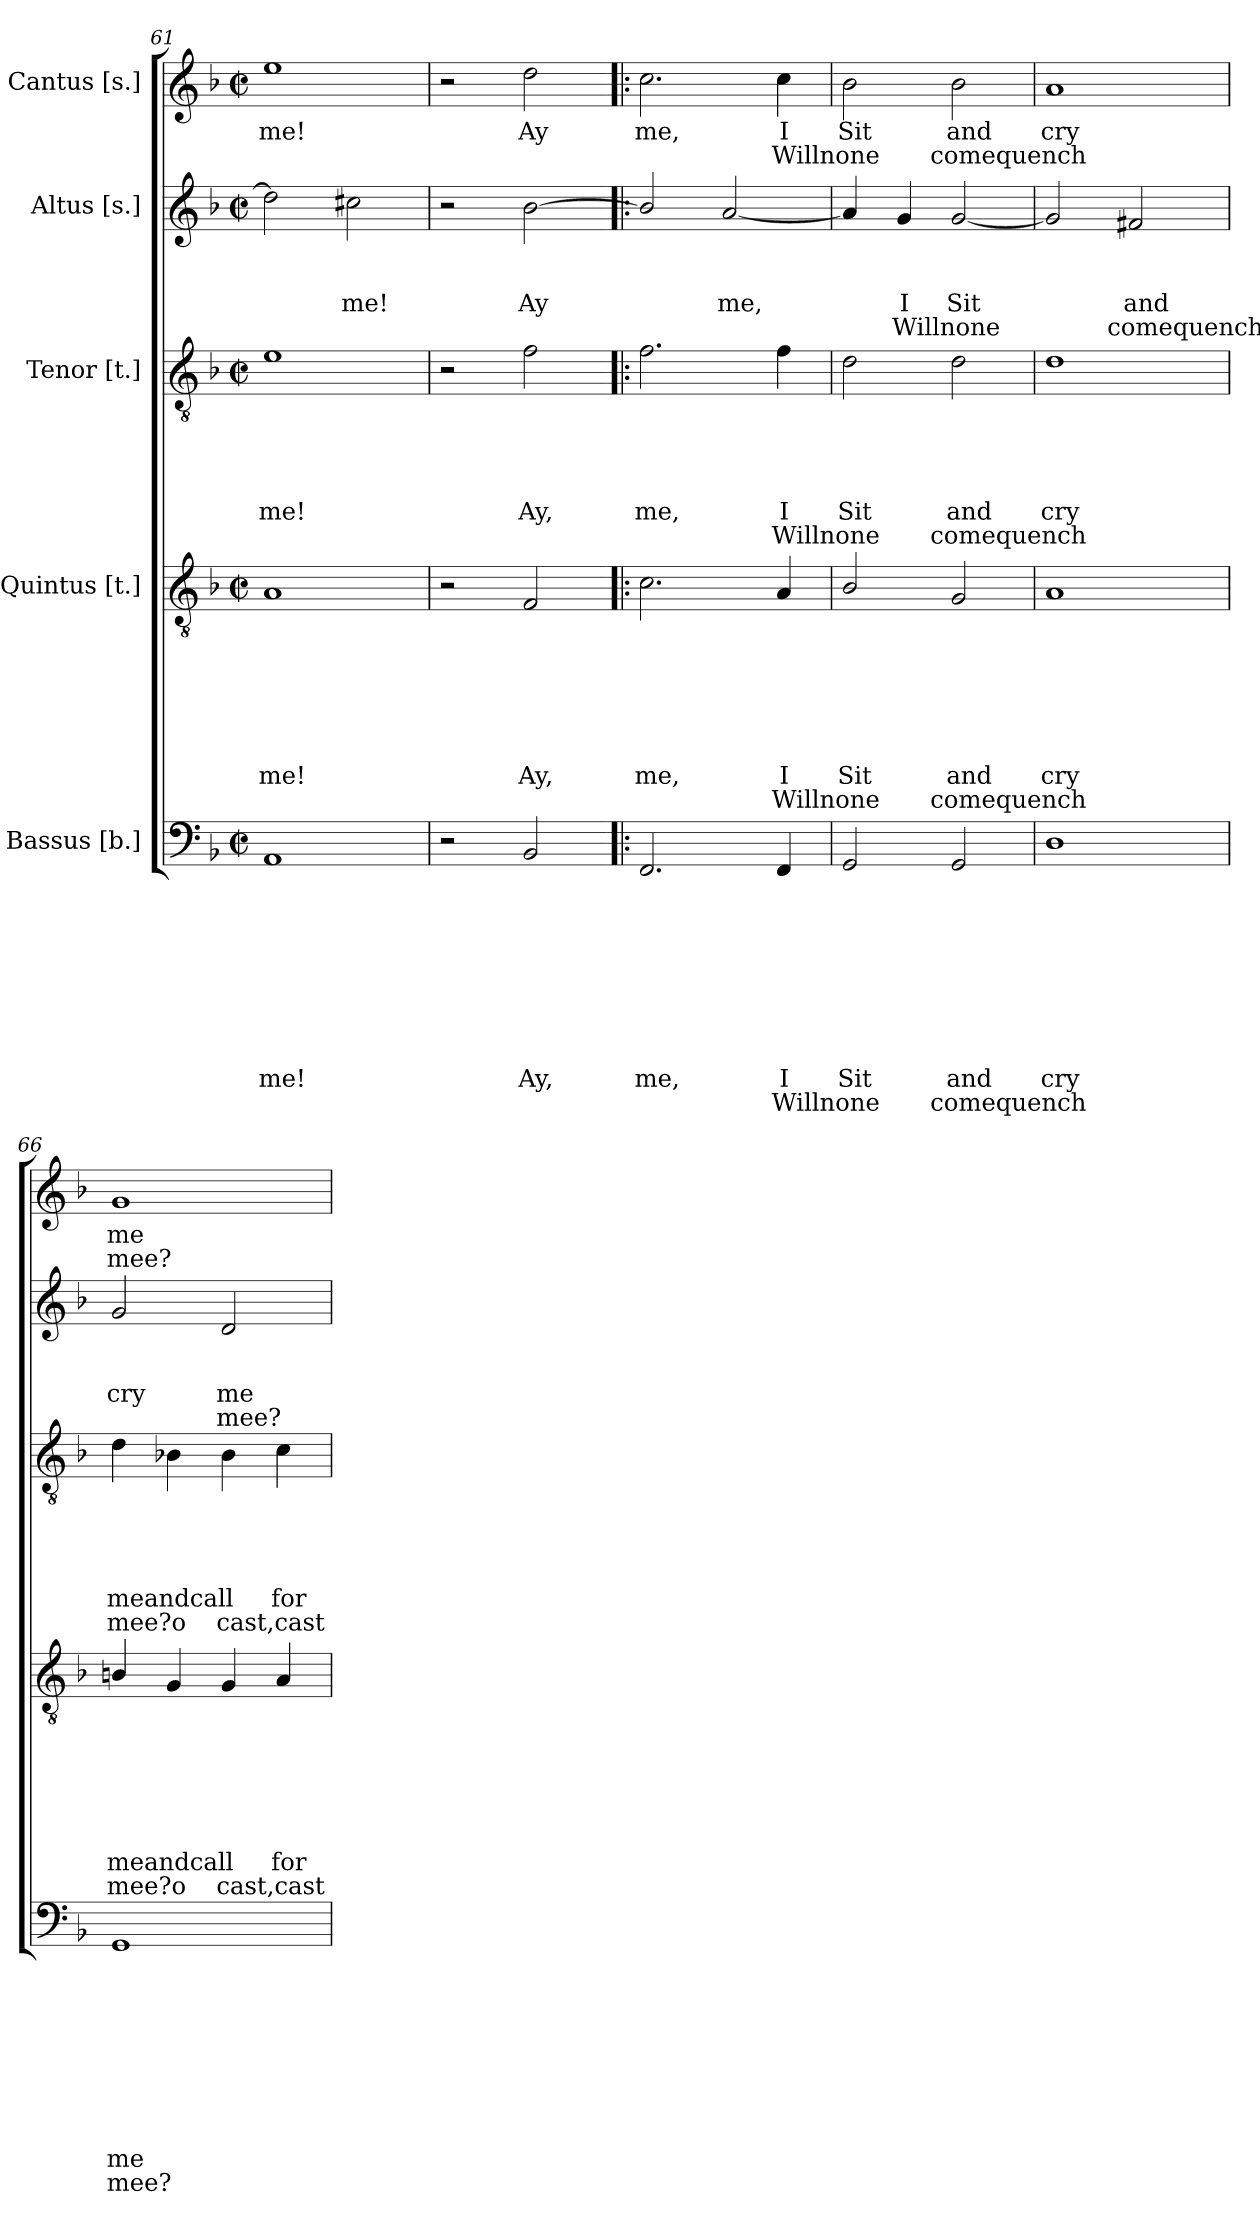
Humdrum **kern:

**kern	**text	**text	**text	**text	**text	**text	**text	**text	**text	**text	**kern	**text	**text	**text	**text	**text	**text	**text	**text	**kern	**text	**text	**text	**text	**text	**text	**kern	**text	**text	**text	**text	**kern	**text	**text
*part5	*part5	*part5	*part5	*part5	*part5	*part5	*part5	*part5	*part5	*part5	*part4	*part4	*part4	*part4	*part4	*part4	*part4	*part4	*part4	*part3	*part3	*part3	*part3	*part3	*part3	*part3	*part2	*part2	*part2	*part2	*part2	*part1	*part1	*part1
*staff5	*staff5	*staff5	*staff5	*staff5	*staff5	*staff5	*staff5	*staff5	*staff5	*staff5	*staff4	*staff4	*staff4	*staff4	*staff4	*staff4	*staff4	*staff4	*staff4	*staff3	*staff3	*staff3	*staff3	*staff3	*staff3	*staff3	*staff2	*staff2	*staff2	*staff2	*staff2	*staff1	*staff1	*staff1
*I"Bassus [b.]	*	*	*	*	*	*	*	*	*	*	*I"Quintus [t.]	*	*	*	*	*	*	*	*	*I"Tenor [t.]	*	*	*	*	*	*	*I"Altus [s.]	*	*	*	*	*I"Cantus [s.]	*	*
*clefF4	*	*	*	*	*	*	*	*	*	*	*clefGv2	*	*	*	*	*	*	*	*	*clefGv2	*	*	*	*	*	*	*clefG2	*	*	*	*	*clefG2	*	*
*k[b-]	*	*	*	*	*	*	*	*	*	*	*k[b-]	*	*	*	*	*	*	*	*	*k[b-]	*	*	*	*	*	*	*k[b-]	*	*	*	*	*k[b-]	*	*
*F:	*	*	*	*	*	*	*	*	*	*	*F:	*	*	*	*	*	*	*	*	*F:	*	*	*	*	*	*	*F:	*	*	*	*	*F:	*	*
*M2/2	*	*	*	*	*	*	*	*	*	*	*M2/2	*	*	*	*	*	*	*	*	*M2/2	*	*	*	*	*	*	*M2/2	*	*	*	*	*M2/2	*	*
*met(c|)	*	*	*	*	*	*	*	*	*	*	*met(c|)	*	*	*	*	*	*	*	*	*met(c|)	*	*	*	*	*	*	*met(c|)	*	*	*	*	*met(c|)	*	*
=61	=61	=61	=61	=61	=61	=61	=61	=61	=61	=61	=61	=61	=61	=61	=61	=61	=61	=61	=61	=61	=61	=61	=61	=61	=61	=61	=61	=61	=61	=61	=61	=61	=61	=61
!	!	!	!	!	!	!	!	!	!LO:LY:b	!	!	!	!	!	!	!	!	!LO:LY:b	!	!	!	!	!	!	!LO:LY:b	!	!	!	!	!	!	!	!LO:LY:b	!
1AA	.	.	.	.	.	.	.	.	me!	.	1A	.	.	.	.	.	.	me!	.	1e	.	.	.	.	me!	.	2dd\]	.	.	.	.	1ee	me!	.
!	!	!	!	!	!	!	!	!	!	!	!	!	!	!	!	!	!	!	!	!	!	!	!	!	!	!	!	!	!	!LO:LY:b	!	!	!	!
.	.	.	.	.	.	.	.	.	.	.	.	.	.	.	.	.	.	.	.	.	.	.	.	.	.	.	2cc#X\	.	.	me!	.	.	.	.
=62	=62	=62	=62	=62	=62	=62	=62	=62	=62	=62	=62	=62	=62	=62	=62	=62	=62	=62	=62	=62	=62	=62	=62	=62	=62	=62	=62	=62	=62	=62	=62	=62	=62	=62
2r	.	.	.	.	.	.	.	.	.	.	2r	.	.	.	.	.	.	.	.	2r	.	.	.	.	.	.	2r	.	.	.	.	2r	.	.
!	!	!	!	!	!	!	!	!	!LO:LY:b	!	!	!	!	!	!	!	!	!LO:LY:b	!	!	!	!	!	!	!LO:LY:b	!	!	!	!	!LO:LY:b	!	!	!LO:LY:b	!
2BB-/	.	.	.	.	.	.	.	.	Ay,	.	2F/	.	.	.	.	.	.	Ay,	.	2f\	.	.	.	.	Ay,	.	[>2b-\	.	.	Ay	.	2dd\	Ay	.
=63!|:	=63!|:	=63!|:	=63!|:	=63!|:	=63!|:	=63!|:	=63!|:	=63!|:	=63!|:	=63!|:	=63!|:	=63!|:	=63!|:	=63!|:	=63!|:	=63!|:	=63!|:	=63!|:	=63!|:	=63!|:	=63!|:	=63!|:	=63!|:	=63!|:	=63!|:	=63!|:	=63!|:	=63!|:	=63!|:	=63!|:	=63!|:	=63!|:	=63!|:	=63!|:
!	!	!	!	!	!	!	!	!	!LO:LY:b	!	!	!	!	!	!	!	!	!LO:LY:b	!	!	!	!	!	!	!LO:LY:b	!	!	!	!	!	!	!	!LO:LY:b	!
2.FF/	.	.	.	.	.	.	.	.	me,	.	2.c\	.	.	.	.	.	.	me,	.	2.f\	.	.	.	.	me,	.	2b-/]	.	.	.	.	2.cc\	me,	.
!	!	!	!	!	!	!	!	!	!	!	!	!	!	!	!	!	!	!	!	!	!	!	!	!	!	!	!	!	!	!LO:LY:b	!	!	!	!
.	.	.	.	.	.	.	.	.	.	.	.	.	.	.	.	.	.	.	.	.	.	.	.	.	.	.	[<2a/	.	.	me,	.	.	.	.
!	!	!	!	!	!	!	!	!	!LO:LY:b	!LO:LY:b	!	!	!	!	!	!	!	!LO:LY:b	!LO:LY:b	!	!	!	!	!	!LO:LY:b	!LO:LY:b	!	!	!	!	!	!	!LO:LY:b	!LO:LY:b
4FF/	.	.	.	.	.	.	.	.	I	Willnone	4A/	.	.	.	.	.	.	I	Willnone	4f\	.	.	.	.	I	Willnone	.	.	.	.	.	4cc\	I	Willnone
=64	=64	=64	=64	=64	=64	=64	=64	=64	=64	=64	=64	=64	=64	=64	=64	=64	=64	=64	=64	=64	=64	=64	=64	=64	=64	=64	=64	=64	=64	=64	=64	=64	=64	=64
!	!	!	!	!	!	!	!	!	!LO:LY:b	!	!	!	!	!	!	!	!	!LO:LY:b	!	!	!	!	!	!	!LO:LY:b	!	!	!	!	!	!	!	!LO:LY:b	!
2GG/	.	.	.	.	.	.	.	.	Sit	.	2B-/	.	.	.	.	.	.	Sit	.	2d\	.	.	.	.	Sit	.	4a/]	.	.	.	.	2b-\	Sit	.
!	!	!	!	!	!	!	!	!	!	!	!	!	!	!	!	!	!	!	!	!	!	!	!	!	!	!	!	!	!	!LO:LY:b	!LO:LY:b	!	!	!
.	.	.	.	.	.	.	.	.	.	.	.	.	.	.	.	.	.	.	.	.	.	.	.	.	.	.	4g/	.	.	I	Willnone	.	.	.
!	!	!	!	!	!	!	!	!	!LO:LY:b	!LO:LY:b	!	!	!	!	!	!	!	!LO:LY:b	!LO:LY:b	!	!	!	!	!	!LO:LY:b	!LO:LY:b	!	!	!	!LO:LY:b	!	!	!LO:LY:b	!LO:LY:b
2GG/	.	.	.	.	.	.	.	.	and	comequench	2G/	.	.	.	.	.	.	and	comequench	2d\	.	.	.	.	and	comequench	[<2g/	.	.	Sit	.	2b-\	and	comequench
=65	=65	=65	=65	=65	=65	=65	=65	=65	=65	=65	=65	=65	=65	=65	=65	=65	=65	=65	=65	=65	=65	=65	=65	=65	=65	=65	=65	=65	=65	=65	=65	=65	=65	=65
!	!	!	!	!	!	!	!	!	!LO:LY:b	!	!	!	!	!	!	!	!	!LO:LY:b	!	!	!	!	!	!	!LO:LY:b	!	!	!	!	!	!	!	!LO:LY:b	!
1D	.	.	.	.	.	.	.	.	cry	.	1A	.	.	.	.	.	.	cry	.	1d	.	.	.	.	cry	.	2g/]	.	.	.	.	1a	cry	.
!	!	!	!	!	!	!	!	!	!	!	!	!	!	!	!	!	!	!	!	!	!	!	!	!	!	!	!	!	!	!LO:LY:b	!LO:LY:b	!	!	!
.	.	.	.	.	.	.	.	.	.	.	.	.	.	.	.	.	.	.	.	.	.	.	.	.	.	.	2f#X/	.	.	and	comequench	.	.	.
=66	=66	=66	=66	=66	=66	=66	=66	=66	=66	=66	=66	=66	=66	=66	=66	=66	=66	=66	=66	=66	=66	=66	=66	=66	=66	=66	=66	=66	=66	=66	=66	=66	=66	=66
!	!	!	!	!	!	!	!	!	!LO:LY:b	!LO:LY:b	!	!	!	!	!	!	!	!LO:LY:b	!LO:LY:b	!	!	!	!	!	!LO:LY:b	!LO:LY:b	!	!	!	!LO:LY:b	!	!	!LO:LY:b	!LO:LY:b
1GG	.	.	.	.	.	.	.	.	me	mee?	4Bn/	.	.	.	.	.	.	meandcall	mee?o	4d\	.	.	.	.	meandcall	mee?o	2g/	.	.	cry	.	1g	me	mee?
.	.	.	.	.	.	.	.	.	.	.	4G/	.	.	.	.	.	.	.	.	4B-X\	.	.	.	.	.	.	.	.	.	.	.	.	.	.
!	!	!	!	!	!	!	!	!	!	!	!	!	!	!	!	!	!	!	!LO:LY:b	!	!	!	!	!	!	!LO:LY:b	!	!	!	!LO:LY:b	!LO:LY:b	!	!	!
.	.	.	.	.	.	.	.	.	.	.	4G/	.	.	.	.	.	.	.	cast,cast	4B-\	.	.	.	.	.	cast,cast	2d/	.	.	me	mee?	.	.	.
!	!	!	!	!	!	!	!	!	!	!	!	!	!	!	!	!	!	!LO:LY:b	!	!	!	!	!	!	!LO:LY:b	!	!	!	!	!	!	!	!	!
.	.	.	.	.	.	.	.	.	.	.	4A/	.	.	.	.	.	.	for	.	4c\	.	.	.	.	for	.	.	.	.	.	.	.	.	.
=	=	=	=	=	=	=	=	=	=	=	=	=	=	=	=	=	=	=	=	=	=	=	=	=	=	=	=	=	=	=	=	=	=	=
*-	*-	*-	*-	*-	*-	*-	*-	*-	*-	*-	*-	*-	*-	*-	*-	*-	*-	*-	*-	*-	*-	*-	*-	*-	*-	*-	*-	*-	*-	*-	*-	*-	*-	*-
